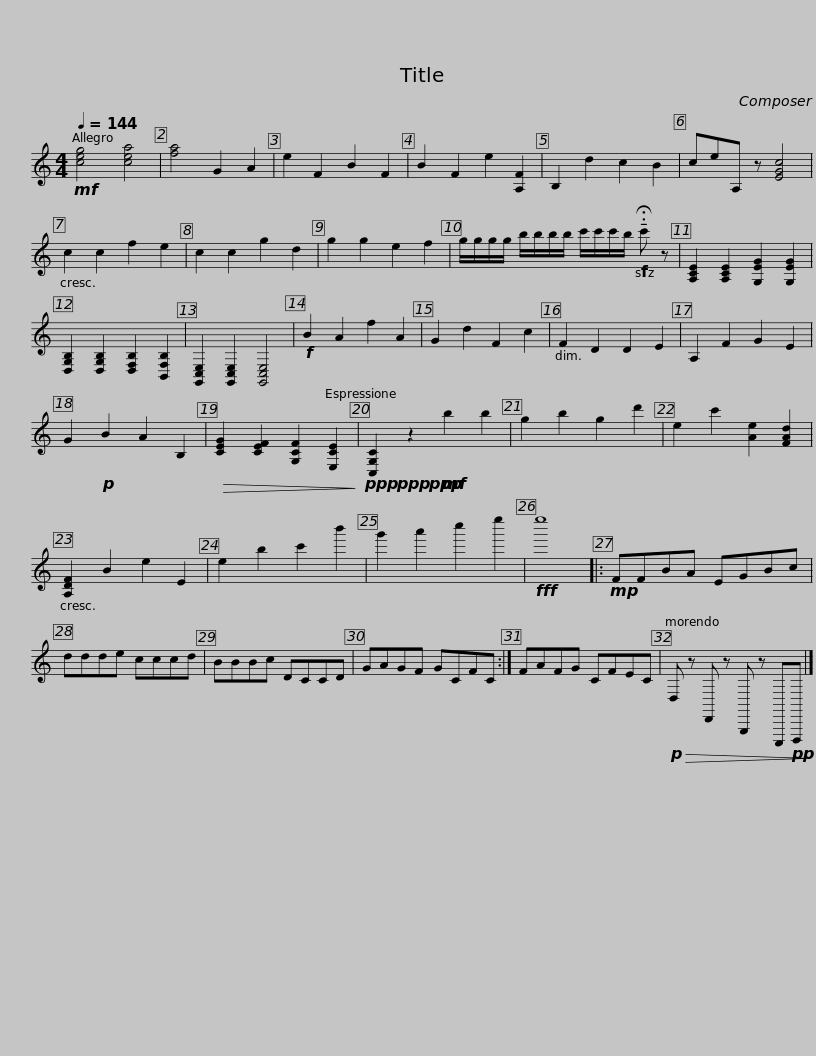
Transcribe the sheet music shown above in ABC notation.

X:1
L:1/8
Q:1/4=144
M:4/4
I:linebreak $
K:C
V:1 treble
V:1
!mf! [ceg]4 [cea]4 | [fa]4 G2 A2 | e2 F2 B2 F2 | B2 F2 e2 [A,F]2 |$ B,2 d2 c2 B2 | %5
 ceA, z [EGc]4 | c2 c2 f2 e2 | c2 c2 g2 d2 |$ g2 g2 e2 f2 | g/g/g/g/ b/b/b/b/ c'/c'/c'/b/!sfz! !tenuto!.!fermata!c' z | %10
 [A,CE]2 [A,CE]2 [G,EG]2 [G,EG]2 | [D,G,B,]2 [D,G,B,]2 [D,F,B,]2 [B,,F,B,]2 |$ [G,,C,E,]2 [G,,C,E,]2 [G,,C,E,]4 |!f! B2 A2 f2 A2 | G2 d2 F2 c2 | %15
 F2 D2 D2 E2 |$ A,2 F2 G2 E2 | G2!p! B2 A2 B,2 |!>(! [CEG]2 [CEF]2 [G,CF]2 [E,CE]2!>)! |!ppp!!ppp!!ppp! [C,G,C]2 z2!mf! b2 b2 |$ %20
 g2 b2 g2 d'2 | e2 c'2 [Ae]2 [FAd]2 | [A,DF]2 B2 e2 E2 | e2 b2 c'2 b'2 |$ g'2 a'2 c''2 e''2 | %25
!fff! e''8 |:!mp! FFBA EGBc | ddde cccd |$ BBBc DCCD | GAGF GCFC :| %30
 FAFG CFEC |!p!!>(! D, z D,, z G,,, z C,,,!pp!D,,,!>)! |] %32
